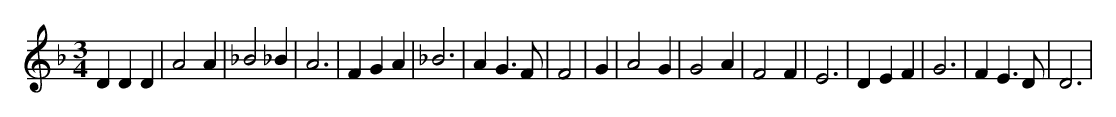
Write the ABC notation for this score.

X:1
M:3/4
L:1/8
K:F
D2 D2 D2 | A4 A2 | _B4 _B2 | A6 | F2 G2 A2 | _B6 | A2 G3 F | F4 | G2 | A4 G2 | G4 A2 | F4 F2 | E6 | D2 E2 F2 | G6 | F2 E3 D | D6 |
